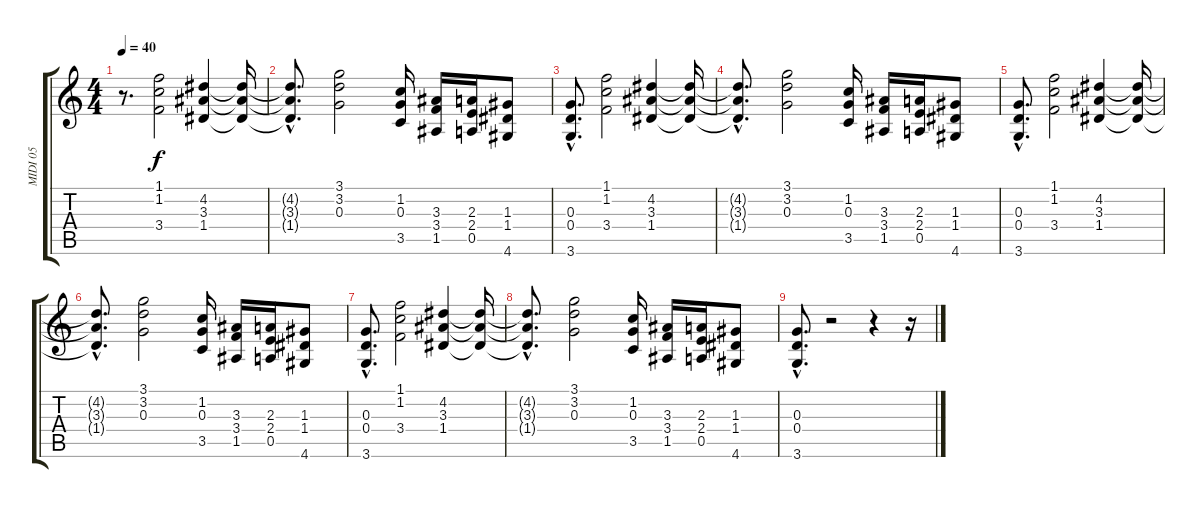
\track ("MIDI 05" "MIDI 05") {instrument distortionguitar}
\staff {score tabs}
\tuning (E4 B3 G3 D3 A2 E2) {hide}
\ts (4 4)
\tempo 40
\clef g2
\ks c
r.8{d dy f instrument distortionguitar} (1.1 1.2 3.4).2 (4.2 3.3 1.4).4 (4.2{t} 3.3{t} 1.4{t}).16 |
(4.2{hac t} 3.3{hac t} 1.4{hac t}).8{d} (3.1 3.2 0.3).2 (1.2 0.3 3.5).16 (3.3 3.4 1.5).16 (2.3 2.4 0.5).16 (1.3 1.4 4.6).8 |
(0.3{hac} 0.4{hac} 3.6{hac}).8{d} (1.1 1.2 3.4).2 (4.2 3.3 1.4).4 (4.2{t} 3.3{t} 1.4{t}).16 |
(4.2{hac t} 3.3{hac t} 1.4{hac t}).8{d} (3.1 3.2 0.3).2 (1.2 0.3 3.5).16 (3.3 3.4 1.5).16 (2.3 2.4 0.5).16 (1.3 1.4 4.6).8 |
(0.3{hac} 0.4{hac} 3.6{hac}).8{d} (1.1 1.2 3.4).2 (4.2 3.3 1.4).4 (4.2{t} 3.3{t} 1.4{t}).16 |
(4.2{hac t} 3.3{hac t} 1.4{hac t}).8{d} (3.1 3.2 0.3).2 (1.2 0.3 3.5).16 (3.3 3.4 1.5).16 (2.3 2.4 0.5).16 (1.3 1.4 4.6).8 |
(0.3{hac} 0.4{hac} 3.6{hac}).8{d} (1.1 1.2 3.4).2 (4.2 3.3 1.4).4 (4.2{t} 3.3{t} 1.4{t}).16 |
(4.2{hac t} 3.3{hac t} 1.4{hac t}).8{d} (3.1 3.2 0.3).2 (1.2 0.3 3.5).16 (3.3 3.4 1.5).16 (2.3 2.4 0.5).16 (1.3 1.4 4.6).8 |
(0.3{hac} 0.4{hac} 3.6{hac}).8{d} r.2 r.4 r.16
